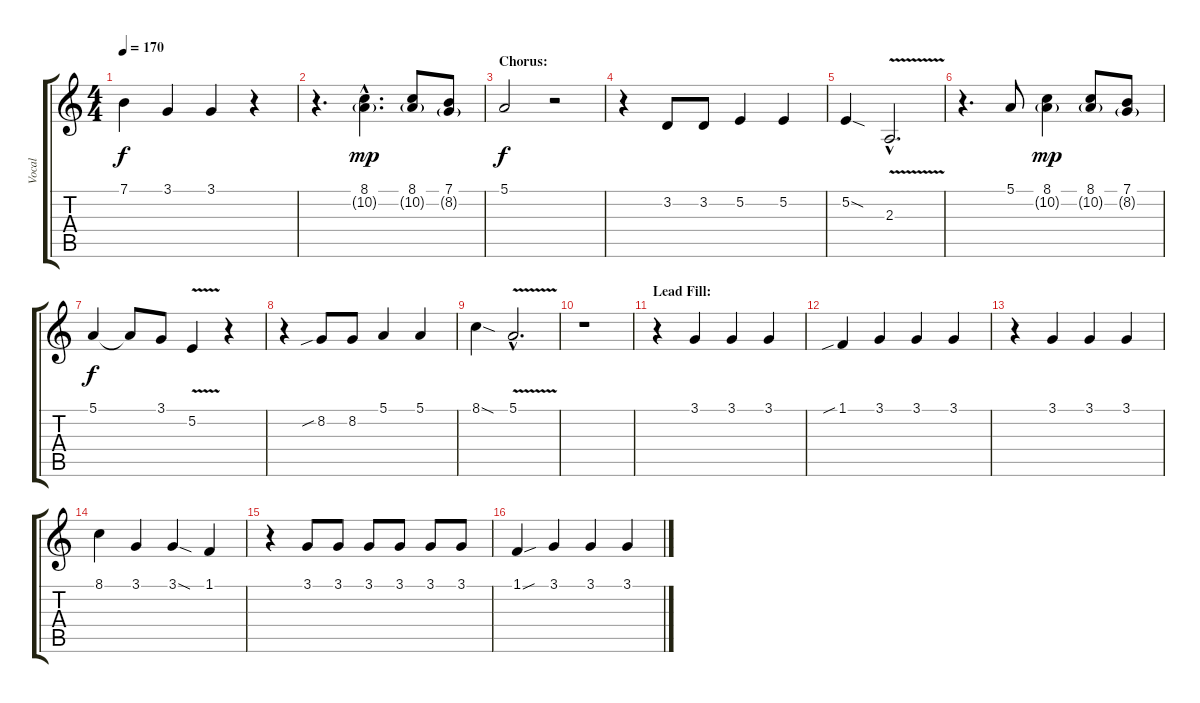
\track ("Vocal" "Vocal") {instrument oboe}
\staff {score tabs}
\tuning (E4 B3 G3 D3 A2 E2) {hide}
\ts (4 4)
\tempo 170
\clef g2
\ks c
7.1.4{dy f} 3.1.4 3.1.4 r.4 |
r.4{d} (8.1{hac} 10.2{g hac}).4{d dy mp} (8.1 10.2{g}).8 (7.1 8.2{g}).8 |
\section ("" "Chorus:")
5.1.2{dy f} r.2 |
r.4 3.2.8 3.2.8 5.2.4 5.2.4 |
5.2{sod}.4 2.3{v hac}.2{d} |
r.4{d} 5.1.8 (8.1 10.2{g}).4{dy mp} (8.1 10.2{g}).8 (7.1 8.2{g}).8 |
5.1.4{dy f} 5.1{t}.8 3.1.8 5.2{v}.4 r.4 |
r.4 8.2{sib}.8 8.2.8 5.1.4 5.1.4 |
8.1{sod}.4 5.1{v hac}.2{d} |
r.1 |
\section ("" "Lead Fill:")
r.4 3.1.4 3.1.4 3.1.4 |
1.1{sib}.4 3.1.4 3.1.4 3.1.4 |
r.4 3.1.4 3.1.4 3.1.4 |
8.1.4 3.1.4 3.1{sod}.4 1.1.4 |
r.4 3.1.8 3.1.8 3.1.8 3.1.8 3.1.8 3.1.8 |
1.1{sou}.4 3.1.4 3.1.4 3.1.4
